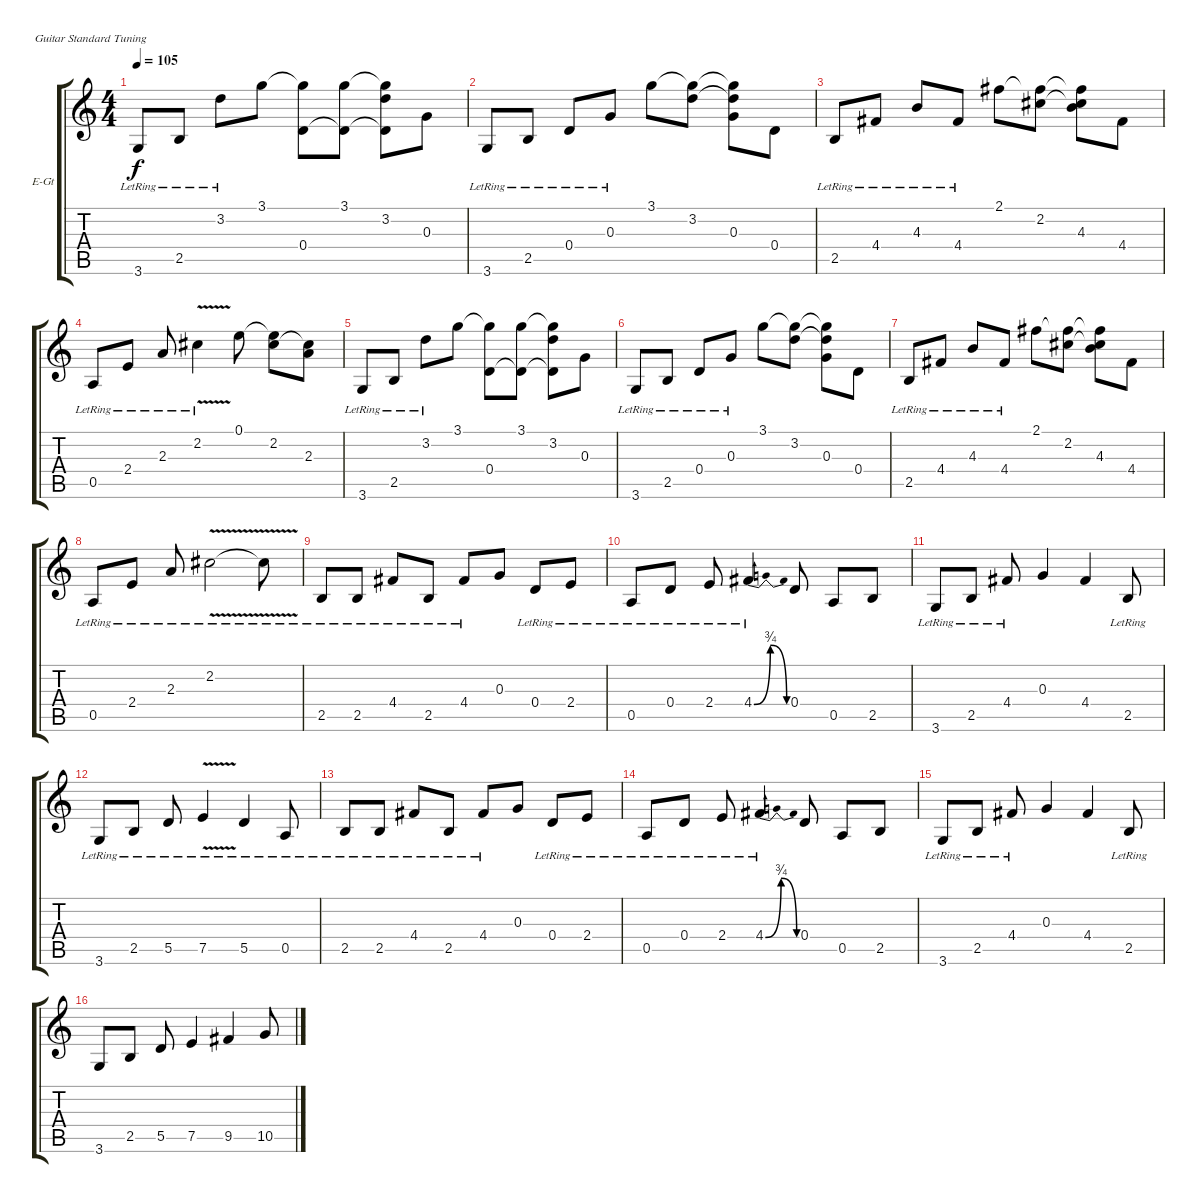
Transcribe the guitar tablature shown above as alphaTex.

\defaultSystemsLayout 4
\bracketExtendMode groupsimilarinstruments
\firstSystemTrackNameOrientation horizontal
\otherSystemsTrackNameOrientation horizontal
\track ("Lead Guitar" "E-Gt") {instrument electricguitarclean}
\staff {score tabs}
\tuning (E4 B3 G3 D3 A2 E2)
\ts (4 4)
\tempo 105
\clef g2
\ks c
3.6{lr}.8{dy f} 2.5{lr}.8 3.2{lr}.8 3.1.8 (3.1{t} 0.4).8 (3.1 0.4{t}).8 (3.1{t} 3.2 0.4{t}).8 0.3.8 |
3.6{lr}.8 2.5{lr}.8 0.4{lr}.8 0.3{lr}.8 3.1.8 (3.1{t} 3.2).8 (3.1{t} 3.2{t} 0.3).8 0.4.8 |
2.5{lr}.8 4.4{lr}.8 4.3{lr}.8 4.4{lr}.8 2.1.8 (2.1{t} 2.2).8 (2.1{t} 2.2{t} 4.3).8 4.4.8 |
0.5{lr}.8 2.4{lr}.8 2.3{lr}.8 2.2{v lr}.4 0.1.8 (0.1{t} 2.2).8 (2.2{t} 2.3).8 |
3.6{lr}.8 2.5{lr}.8 3.2{lr}.8 3.1.8 (3.1{t} 0.4).8 (3.1 0.4{t}).8 (3.1{t} 3.2 0.4{t}).8 0.3.8 |
3.6{lr}.8 2.5{lr}.8 0.4{lr}.8 0.3{lr}.8 3.1.8 (3.1{t} 3.2).8 (3.1{t} 3.2{t} 0.3).8 0.4.8 |
2.5{lr}.8 4.4{lr}.8 4.3{lr}.8 4.4{lr}.8 2.1.8 (2.1{t} 2.2).8 (2.1{t} 2.2{t} 4.3).8 4.4.8 |
0.5{lr}.8 2.4{lr}.8 2.3{lr}.8 2.2{v lr}.2 2.2{v lr t}.8 |
2.5{lr}.8 2.5{lr}.8 4.4{lr}.8 2.5{lr}.8 4.4{lr}.8 0.3.8 0.4{lr}.8 2.4{lr}.8 |
0.5{lr}.8 0.4{lr}.8 2.4{lr}.8 4.4{be (bendrelease 0 0 30 3 30 3 60 0) lr}.4 0.4.8 0.5.8 2.5.8 |
3.6{lr}.8 2.5{lr}.8 4.4{lr}.8 0.3.4 4.4.4 2.5{lr}.8 |
3.6{lr}.8 2.5{lr}.8 5.5{lr}.8 7.5{v lr}.4 5.5{lr}.4 0.5{lr}.8 |
2.5{lr}.8 2.5{lr}.8 4.4{lr}.8 2.5{lr}.8 4.4{lr}.8 0.3.8 0.4{lr}.8 2.4{lr}.8 |
0.5{lr}.8 0.4{lr}.8 2.4{lr}.8 4.4{be (bendrelease 0 0 30 3 30 3 60 0) lr}.4 0.4.8 0.5.8 2.5.8 |
3.6{lr}.8 2.5{lr}.8 4.4{lr}.8 0.3.4 4.4.4 2.5{lr}.8 |
3.6.8 2.5.8 5.5.8 7.5.4 9.5.4 10.5.8
